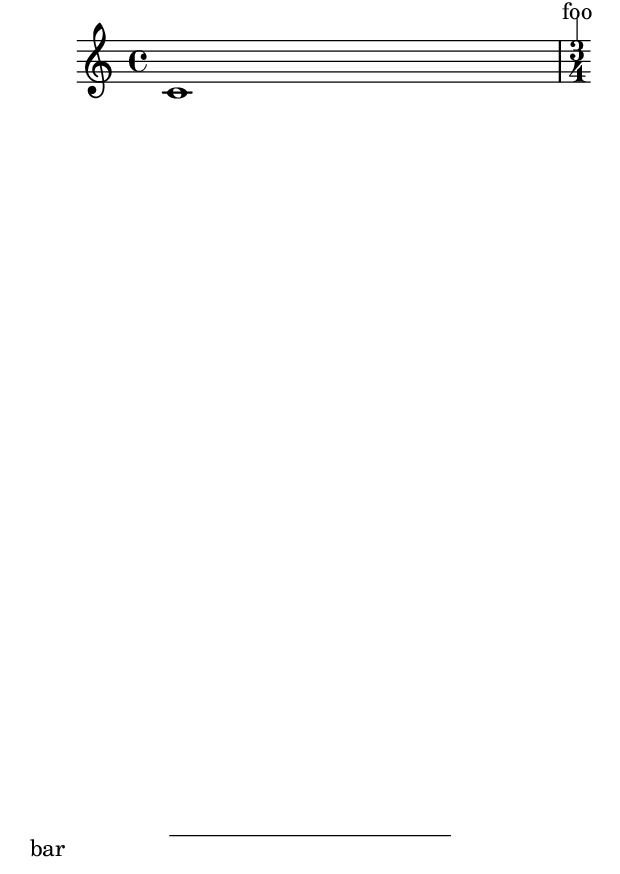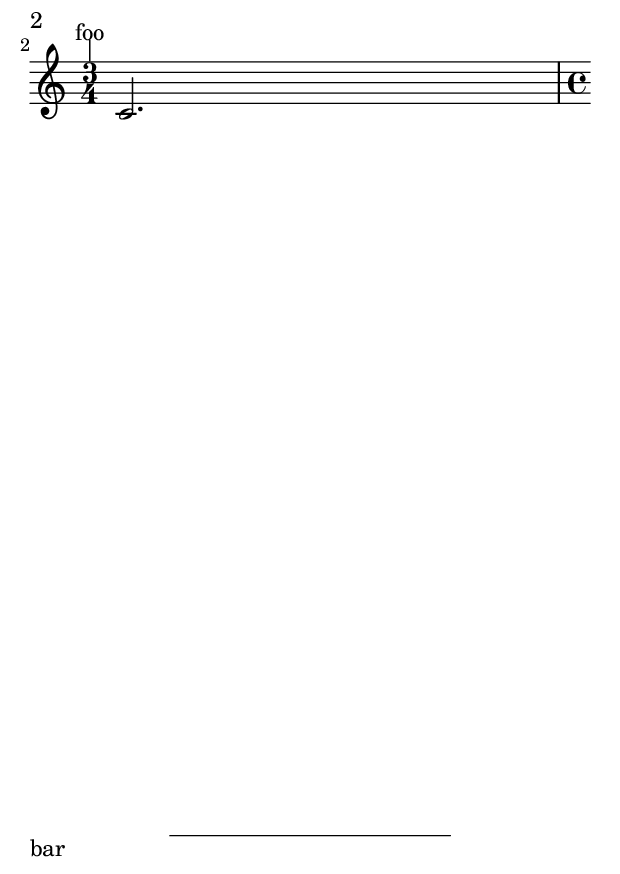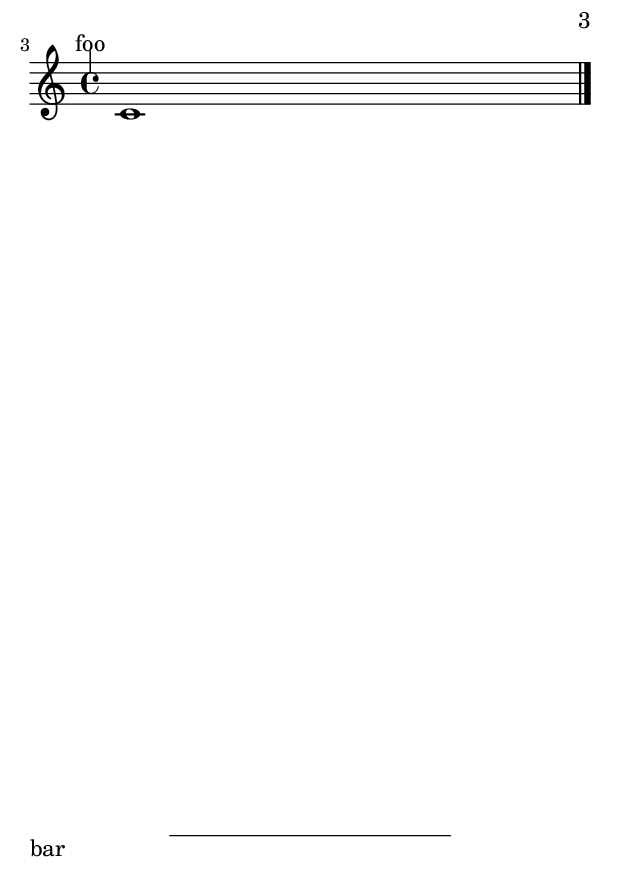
%% Generated by lilypond-book
%% Options: [exampleindent=10.16\mm,indent=0\mm,line-width=160\mm,paper-height=845.047\pt,paper-width=597.508\pt,papersize='(cons (* 597.508 pt) (* 845.047 pt))]
\include "lilypond-book-preamble.ly"


% ****************************************************************
% Start cut-&-pastable-section
% ****************************************************************

#(ly:set-option 'eps-box-padding 3.000000)



\paper {
  #(set-paper-size '(cons (* 597.508 pt) (* 845.047 pt)))
  indent = 0\mm
  line-width = 160\mm
  % offset the left padding, also add 1mm as lilypond creates cropped
  % images with a little space on the right
  line-width = #(- line-width (* mm  3.000000) (* mm 1))
}

\layout {
  
}




% ****************************************************************
% ly snippet:
% ****************************************************************
\sourcefilename "/lilypond-2.25.15/input/regression/footnote-break-visibility.ly"
\sourcefileline 0
\version "2.23.4"
\header {
  texidoc = "With grobs that have break visibility, footnotes will
automatically take the break visibility of the grob being footnoted.
This behavior can be overridden.
"
}

#(set-default-paper-size "a6")

\book {

\new Staff
{
  \relative {
    c'1
    \footnote "foo" #'(0 . 2) "bar" Staff.TimeSignature
    \time 3/4
    \break \pageBreak
    c2.
    \once \override Score.Footnote.break-visibility = ##(#f #f #t)
    \footnote "foo" #'(0 . 2) "bar" Staff.TimeSignature
    \time 4/4
    \break \pageBreak
    c1 \bar "|."
}}}



% ****************************************************************
% end ly snippet
% ****************************************************************
